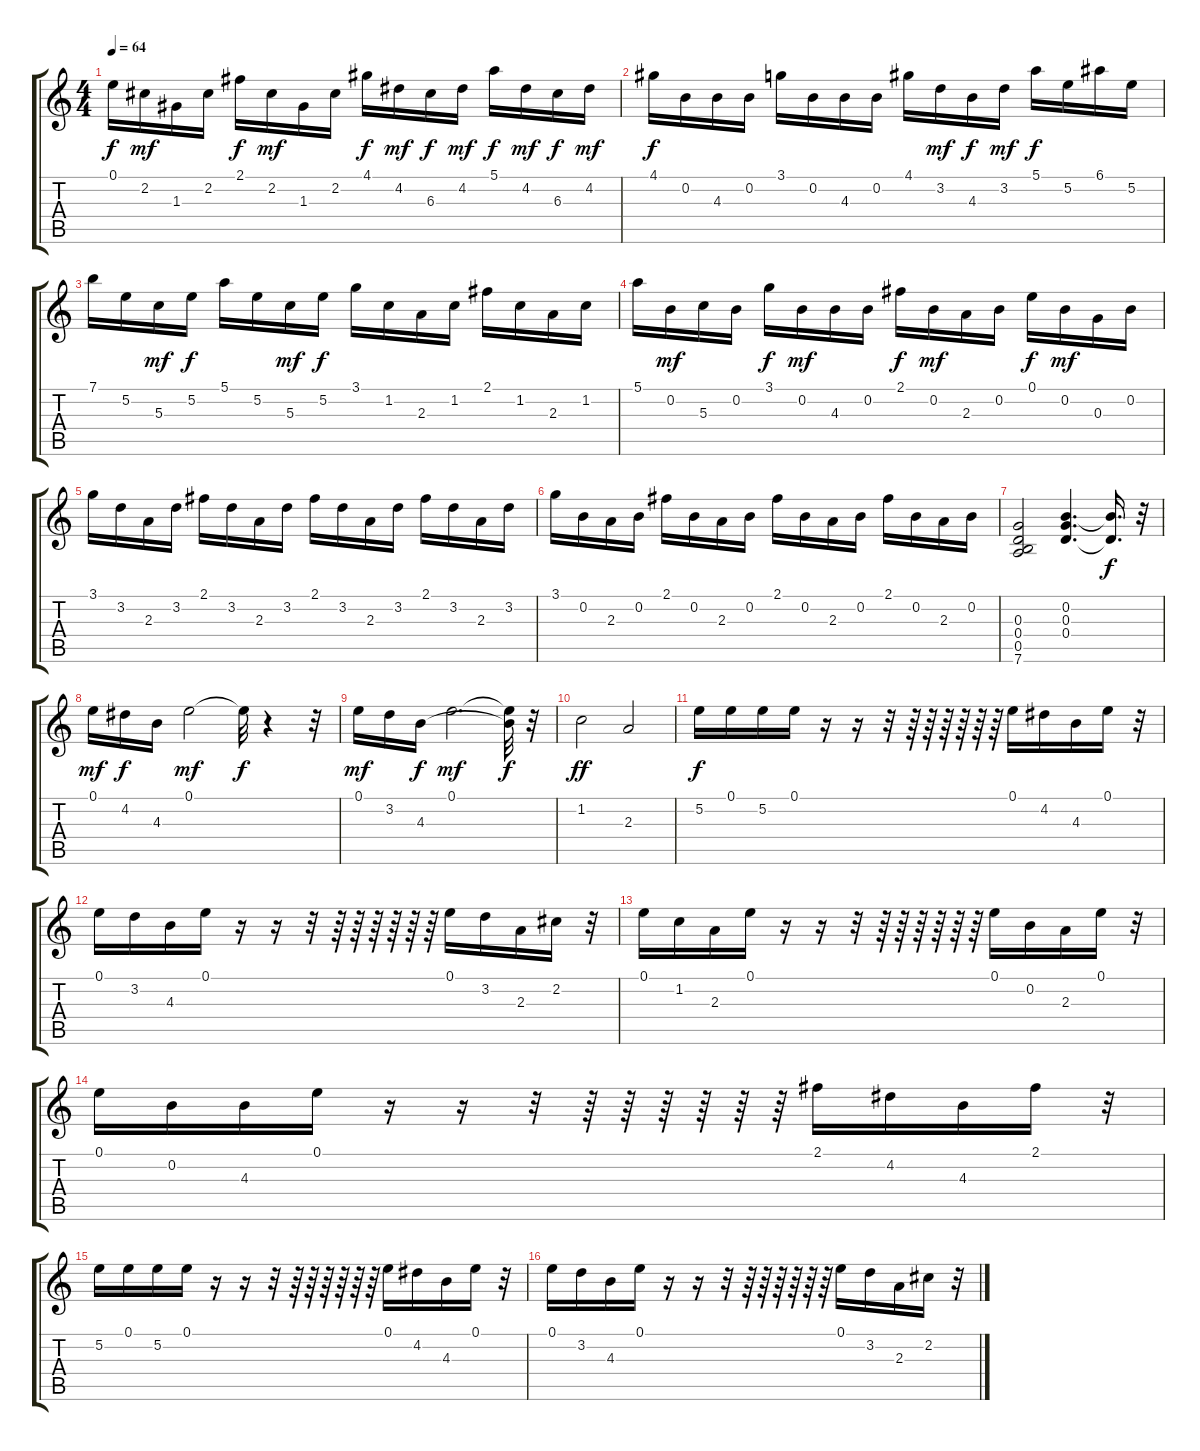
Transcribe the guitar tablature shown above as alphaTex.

\track "" {instrument electricguitarclean}
\staff {score tabs}
\tuning (E4 B3 G3 D3 A2 E2) {hide}
\ts (4 4)
\tempo 64
\clef g2
\ks c
0.1.16{dy f} 2.2.16{dy mf} 1.3.16 2.2.16 2.1.16{dy f} 2.2.16{dy mf} 1.3.16 2.2.16 4.1.16{dy f} 4.2.16{dy mf} 6.3.16{dy f} 4.2.16{dy mf} 5.1.16{dy f} 4.2.16{dy mf} 6.3.16{dy f} 4.2.16{dy mf} |
4.1.16{dy f} 0.2.16 4.3.16 0.2.16 3.1.16 0.2.16 4.3.16 0.2.16 4.1.16 3.2.16{dy mf} 4.3.16{dy f} 3.2.16{dy mf} 5.1.16{dy f} 5.2.16 6.1.16 5.2.16 |
7.1.16 5.2.16 5.3.16{dy mf} 5.2.16{dy f} 5.1.16 5.2.16 5.3.16{dy mf} 5.2.16{dy f} 3.1.16 1.2.16 2.3.16 1.2.16 2.1.16 1.2.16 2.3.16 1.2.16 |
5.1.16 0.2.16{dy mf} 5.3.16 0.2.16 3.1.16{dy f} 0.2.16{dy mf} 4.3.16 0.2.16 2.1.16{dy f} 0.2.16{dy mf} 2.3.16 0.2.16 0.1.16{dy f} 0.2.16{dy mf} 0.3.16 0.2.16 |
3.1.16 3.2.16 2.3.16 3.2.16 2.1.16 3.2.16 2.3.16 3.2.16 2.1.16 3.2.16 2.3.16 3.2.16 2.1.16 3.2.16 2.3.16 3.2.16 |
3.1.16 0.2.16 2.3.16 0.2.16 2.1.16 0.2.16 2.3.16 0.2.16 2.1.16 0.2.16 2.3.16 0.2.16 2.1.16 0.2.16 2.3.16 0.2.16 |
(0.3 0.4 0.5 7.6).2 (0.2 0.3 0.4).4{d} (0.2{t} 0.4{t}).16{d dy f} r.32 |
0.1.16{dy mf} 4.2.16{dy f} 4.3.16 0.1.2{dy mf} 0.1{t}.32{dy f} r.4 r.32 |
0.1.16{dy mf} 3.2.16 4.3.16{dy f} 0.1.2{d dy mf} (0.1{t} 4.3{t}).32{dy f} r.32 |
1.2.2{dy ff} 2.3.2 |
5.2.16{dy f} 0.1.16 5.2.16 0.1.16 r.16 r.16 r.32 r.64 r.64 r.64 r.64 r.64 r.64 0.1.16 4.2.16 4.3.16 0.1.16 r.32 |
0.1.16 3.2.16 4.3.16 0.1.16 r.16 r.16 r.32 r.64 r.64 r.64 r.64 r.64 r.64 0.1.16 3.2.16 2.3.16 2.2.16 r.32 |
0.1.16 1.2.16 2.3.16 0.1.16 r.16 r.16 r.32 r.64 r.64 r.64 r.64 r.64 r.64 0.1.16 0.2.16 2.3.16 0.1.16 r.32 |
0.1.16 0.2.16 4.3.16 0.1.16 r.16 r.16 r.32 r.64 r.64 r.64 r.64 r.64 r.64 2.1.16 4.2.16 4.3.16 2.1.16 r.32 |
5.2.16 0.1.16 5.2.16 0.1.16 r.16 r.16 r.32 r.64 r.64 r.64 r.64 r.64 r.64 0.1.16 4.2.16 4.3.16 0.1.16 r.32 |
0.1.16 3.2.16 4.3.16 0.1.16 r.16 r.16 r.32 r.64 r.64 r.64 r.64 r.64 r.64 0.1.16 3.2.16 2.3.16 2.2.16 r.32
